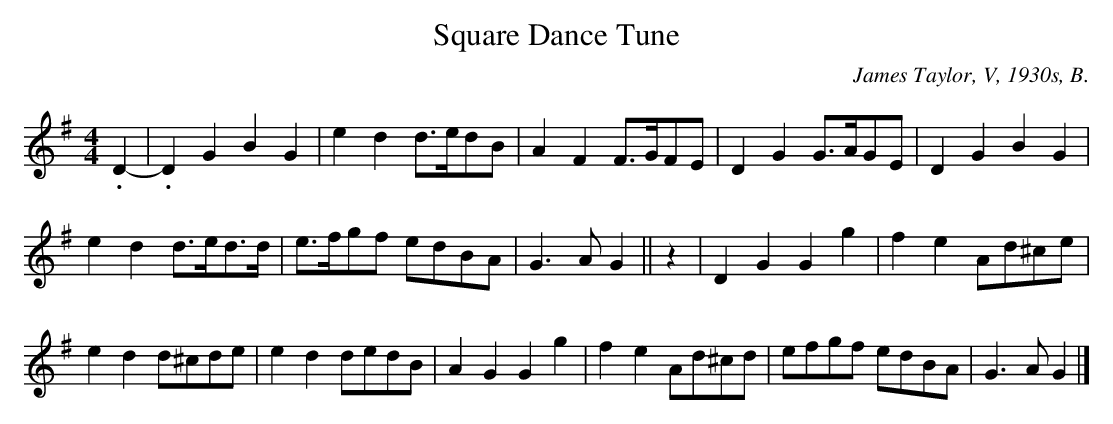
X:1
T: Square Dance Tune
O: James Taylor, V, 1930s, B.
M: 4/4
L: 1/8
K: G
.D2- | .D2G2 B2G2 | e2d2 d>edB | A2F2 F>GFE | D2G2 G>AGE |D2G2 B2G2 |
e2d2 d>ed>d | e>fgf edBA | G3A G2 || z2 | D2G2 G2g2 | f2e2 Ad^ce |
e2d2 d^cde | e2d2 dedB | A2G2 G2g2 | f2e2 Ad^cd | efgf edBA | G3A G2 |]
